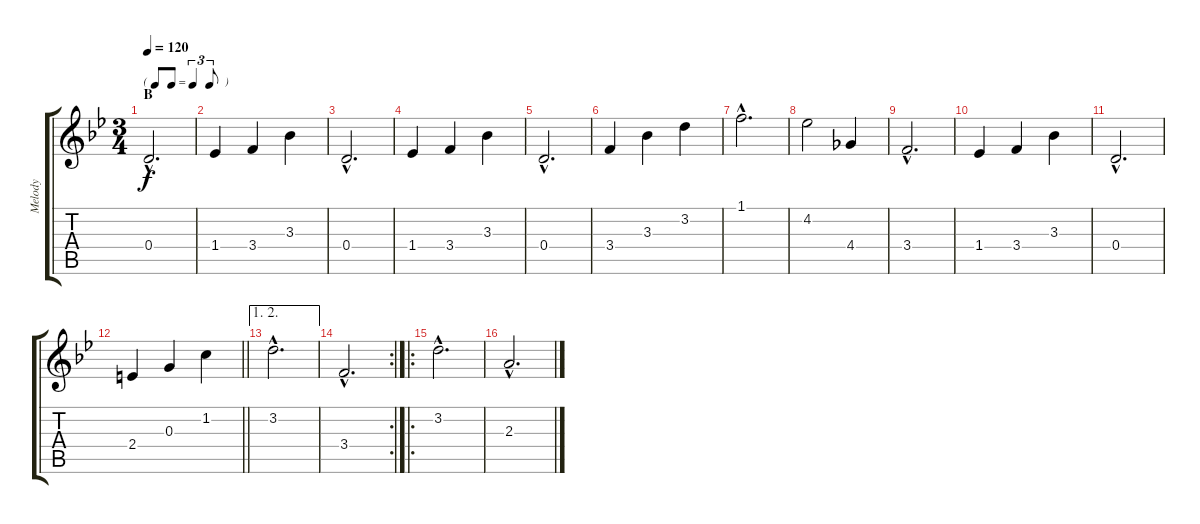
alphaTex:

\track ("Melody" "Melody") {instrument distortionguitar}
\staff {score tabs}
\tuning (E4 B3 G3 D3 A2 E2) {hide}
\ts (3 4)
\tf triplet8th
\section ("" "B ")
\tempo 120
\clef g2
\ks bb
0.4{hac}.2{d dy f} |
1.4.4 3.4.4 3.3.4 |
0.4{hac}.2{d} |
1.4.4 3.4.4 3.3.4 |
0.4{hac}.2{d} |
3.4.4 3.3.4 3.2.4 |
1.1{hac}.2{d} |
4.2.2 4.4.4 |
3.4{hac}.2{d} |
1.4.4 3.4.4 3.3.4 |
0.4{hac}.2{d} |
\barLineRight lightlight
2.4.4 0.3.4 1.2.4 |
\ae (1 2)
3.2{hac}.2{d} |
\rc 2
3.4{hac}.2{d} |
\ro
3.2{hac}.2{d} |
2.3{hac}.2{d}
